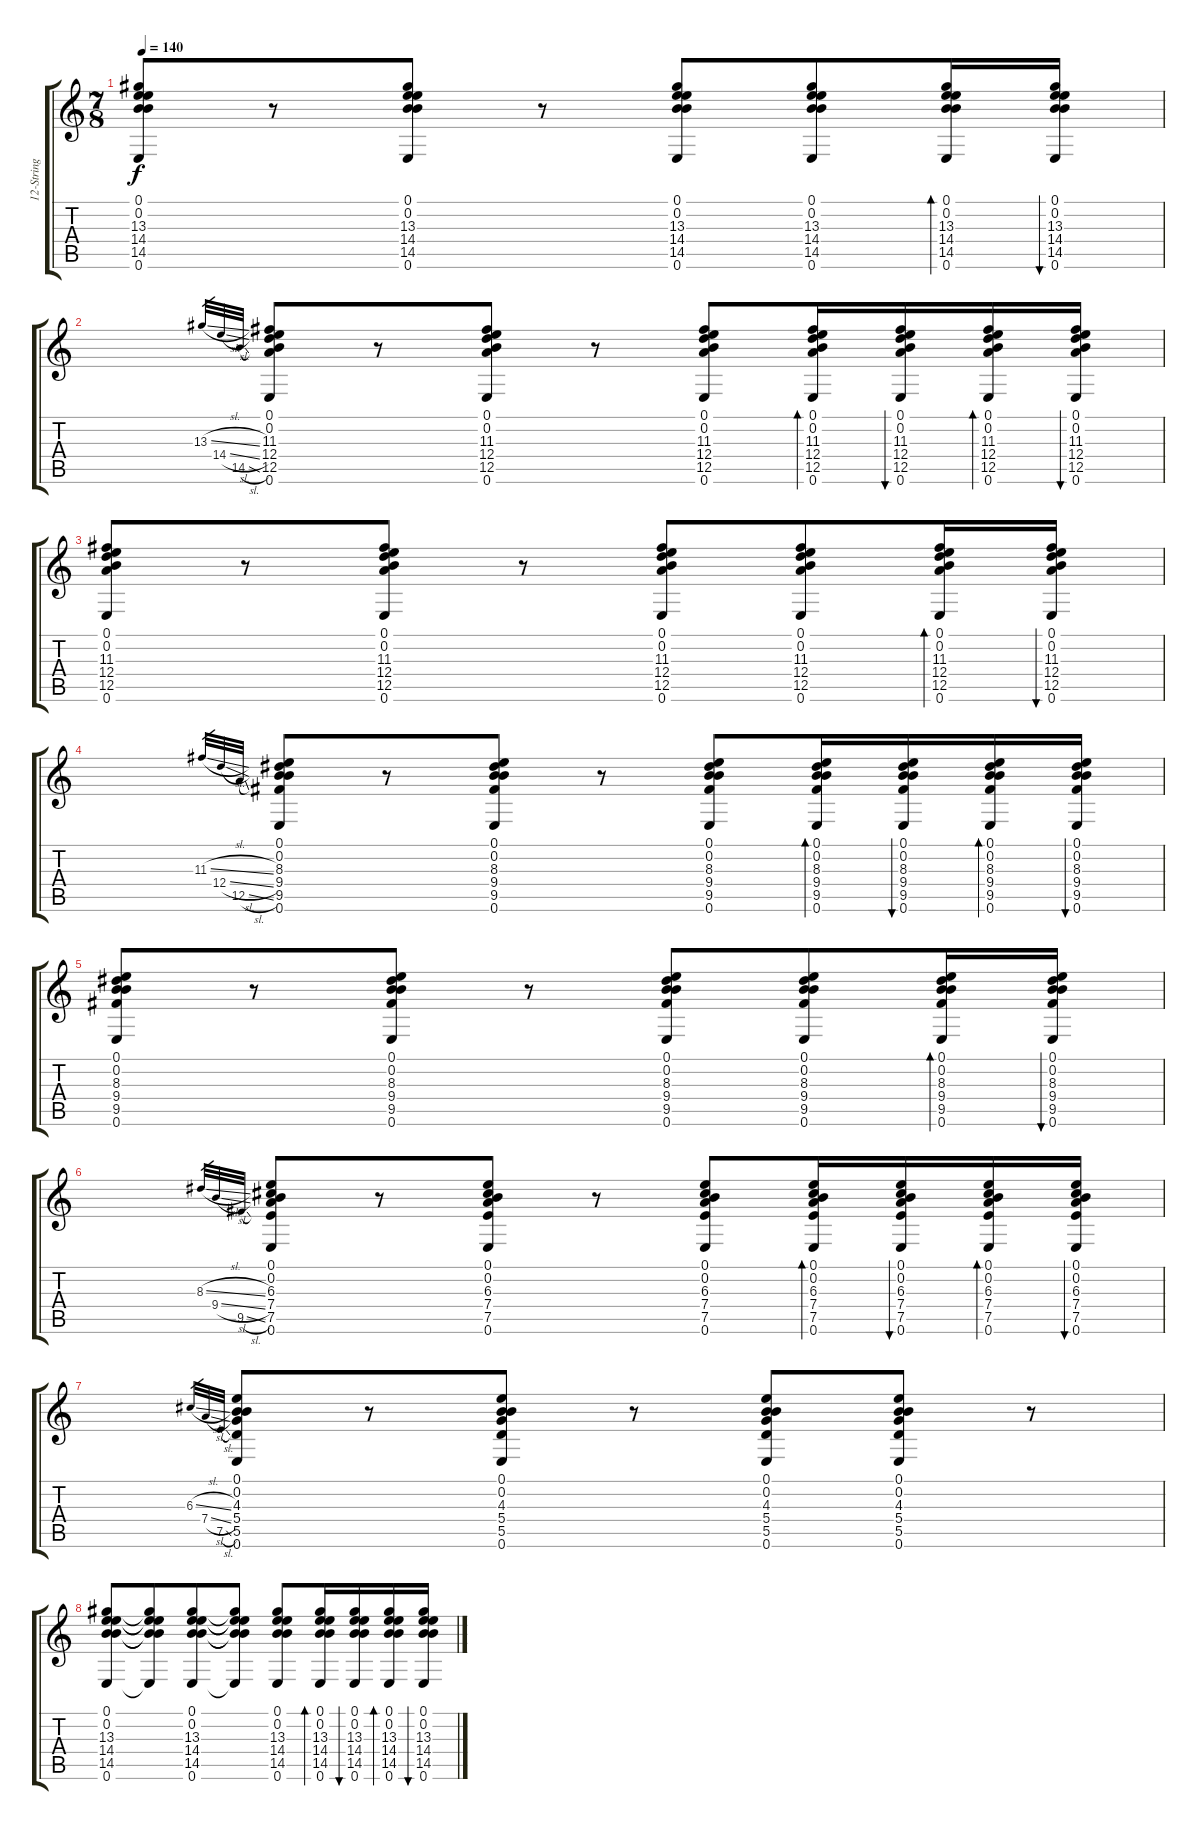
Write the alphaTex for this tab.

\track ("12-String Electric" "12-String ") {instrument distortionguitar}
\staff {score tabs}
\tuning (E4 B3 G3 D3 A2 E2) {hide}
\ts (7 8)
\tempo 140
\clef g2
\ks c
(0.1 0.2 13.3 14.4 14.5 0.6).8{dy f} r.8 (0.1 0.2 13.3 14.4 14.5 0.6).8 r.8 (0.1 0.2 13.3 14.4 14.5 0.6).8 (0.1 0.2 13.3 14.4 14.5 0.6).8 (0.1 0.2 13.3 14.4 14.5 0.6).16{bd 60} (0.1 0.2 13.3 14.4 14.5 0.6).16{bu 60} |
13.3{sl}.32{gr} 14.4{sl}.32{gr} 14.5{sl}.32{gr} (0.1 0.2 11.3 12.4 12.5 0.6).8 r.8 (0.1 0.2 11.3 12.4 12.5 0.6).8 r.8 (0.1 0.2 11.3 12.4 12.5 0.6).8 (0.1 0.2 11.3 12.4 12.5 0.6).16{bd 30} (0.1 0.2 11.3 12.4 12.5 0.6).16{bu 30} (0.1 0.2 11.3 12.4 12.5 0.6).16{bd 30} (0.1 0.2 11.3 12.4 12.5 0.6).16{bu 30} |
(0.1 0.2 11.3 12.4 12.5 0.6).8 r.8 (0.1 0.2 11.3 12.4 12.5 0.6).8 r.8 (0.1 0.2 11.3 12.4 12.5 0.6).8 (0.1 0.2 11.3 12.4 12.5 0.6).8 (0.1 0.2 11.3 12.4 12.5 0.6).16{bd 60} (0.1 0.2 11.3 12.4 12.5 0.6).16{bu 60} |
11.3{sl}.32{gr} 12.4{sl}.32{gr} 12.5{sl}.32{gr} (0.1 0.2 8.3 9.4 9.5 0.6).8 r.8 (0.1 0.2 8.3 9.4 9.5 0.6).8 r.8 (0.1 0.2 8.3 9.4 9.5 0.6).8 (0.1 0.2 8.3 9.4 9.5 0.6).16{bd 30} (0.1 0.2 8.3 9.4 9.5 0.6).16{bu 30} (0.1 0.2 8.3 9.4 9.5 0.6).16{bd 30} (0.1 0.2 8.3 9.4 9.5 0.6).16{bu 30} |
(0.1 0.2 8.3 9.4 9.5 0.6).8 r.8 (0.1 0.2 8.3 9.4 9.5 0.6).8 r.8 (0.1 0.2 8.3 9.4 9.5 0.6).8 (0.1 0.2 8.3 9.4 9.5 0.6).8 (0.1 0.2 8.3 9.4 9.5 0.6).16{bd 60} (0.1 0.2 8.3 9.4 9.5 0.6).16{bu 60} |
8.3{sl}.32{gr} 9.4{sl}.32{gr} 9.5{sl}.32{gr} (0.1 0.2 6.3 7.4 7.5 0.6).8 r.8 (0.1 0.2 6.3 7.4 7.5 0.6).8 r.8 (0.1 0.2 6.3 7.4 7.5 0.6).8 (0.1 0.2 6.3 7.4 7.5 0.6).16{bd 30} (0.1 0.2 6.3 7.4 7.5 0.6).16{bu 30} (0.1 0.2 6.3 7.4 7.5 0.6).16{bd 30} (0.1 0.2 6.3 7.4 7.5 0.6).16{bu 30} |
6.3{sl}.32{gr} 7.4{sl}.32{gr} 7.5{sl}.32{gr} (0.1 0.2 4.3 5.4 5.5 0.6).8 r.8 (0.1 0.2 4.3 5.4 5.5 0.6).8 r.8 (0.1 0.2 4.3 5.4 5.5 0.6).8 (0.1 0.2 4.3 5.4 5.5 0.6).8 r.8 |
(0.1 0.2 13.3 14.4 14.5 0.6).8 (0.1{t} 0.2{t} 13.3{t} 14.4{t} 14.5{t} 0.6{t}).8 (0.1 0.2 13.3 14.4 14.5 0.6).8 (0.1{t} 0.2{t} 13.3{t} 14.4{t} 14.5{t} 0.6{t}).8 (0.1 0.2 13.3 14.4 14.5 0.6).8 (0.1 0.2 13.3 14.4 14.5 0.6).16{bd 30} (0.1 0.2 13.3 14.4 14.5 0.6).16{bu 30} (0.1 0.2 13.3 14.4 14.5 0.6).16{bd 30} (0.1 0.2 13.3 14.4 14.5 0.6).16{bu 30}
